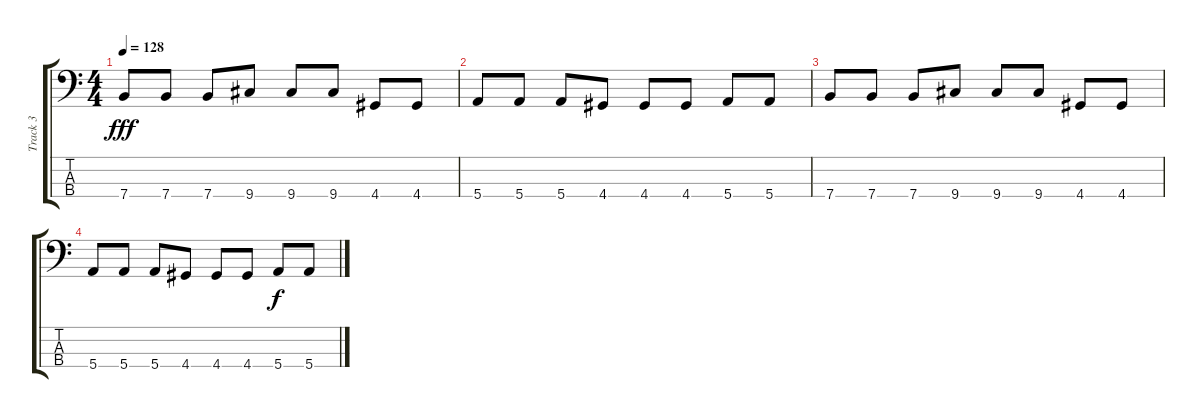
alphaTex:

\track ("Track 3" "Track 3") {instrument electricbassfinger}
\staff {score tabs}
\tuning (G2 D2 A1 E1) {hide}
\ts (4 4)
\tempo 128
\clef f4
\ks c
7.4.8{dy fff} 7.4.8 7.4.8 9.4.8 9.4.8 9.4.8 4.4.8 4.4.8 |
5.4.8 5.4.8 5.4.8 4.4.8 4.4.8 4.4.8 5.4.8 5.4.8 |
7.4.8 7.4.8 7.4.8 9.4.8 9.4.8 9.4.8 4.4.8 4.4.8 |
5.4.8 5.4.8 5.4.8 4.4.8 4.4.8 4.4.8 5.4.8{dy f} 5.4.8
